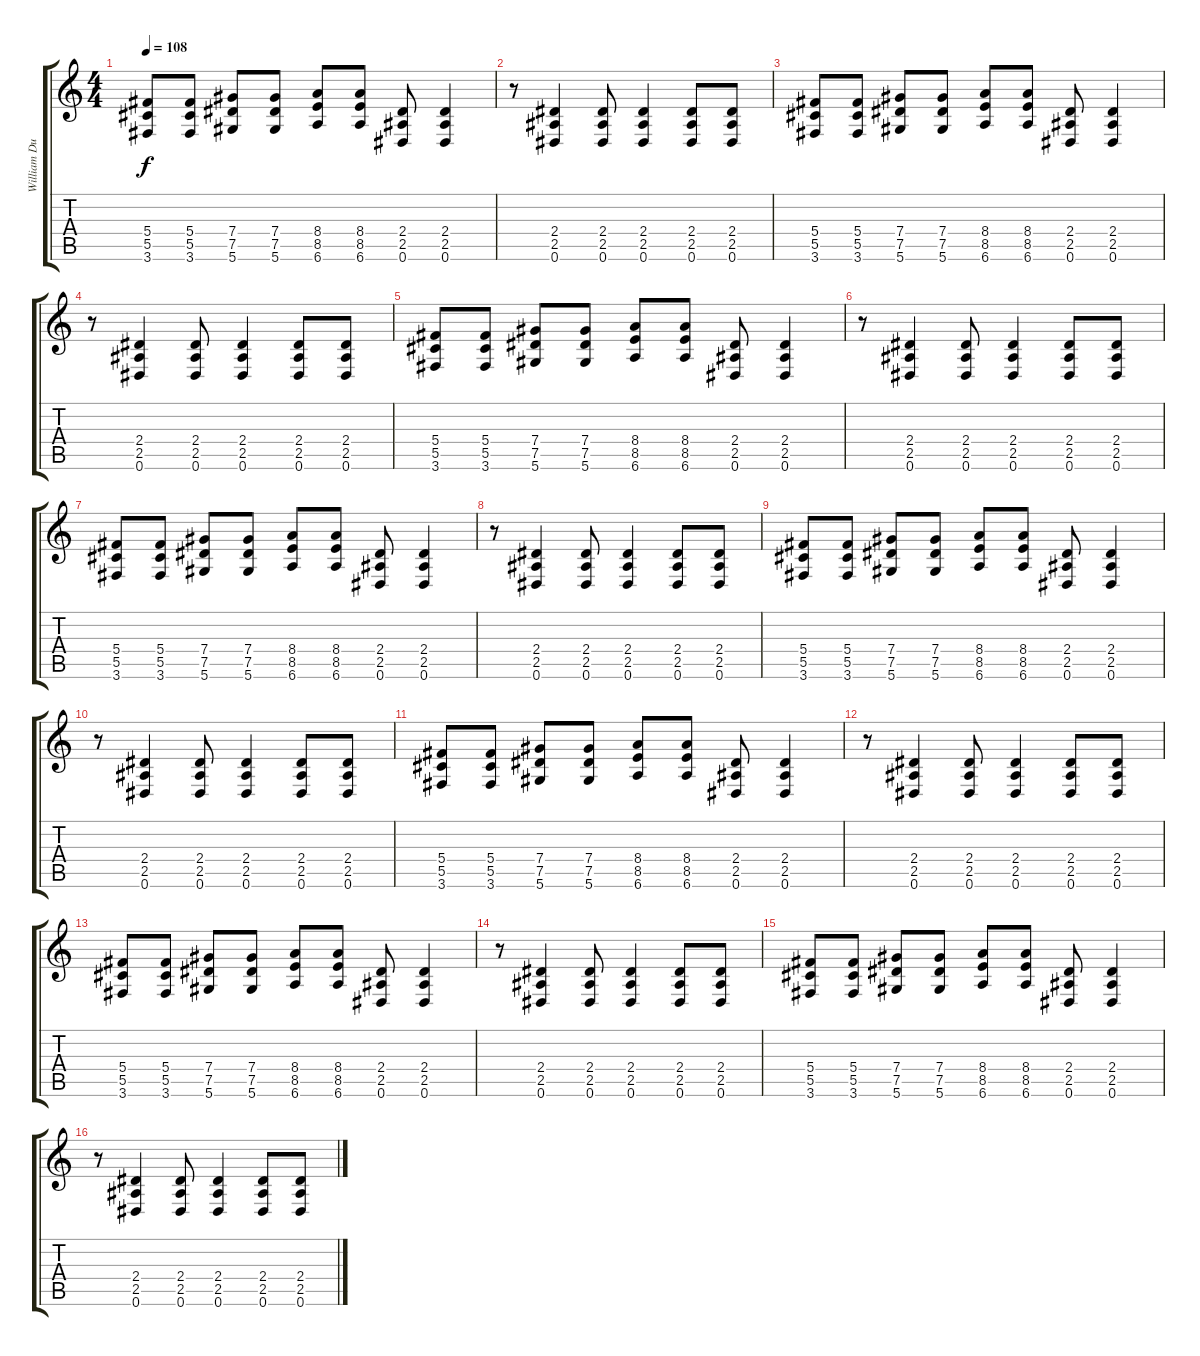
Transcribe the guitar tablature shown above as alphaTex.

\track ("William DuVall" "William Du") {instrument distortionguitar}
\staff {score tabs}
\tuning (Eb4 Bb3 Gb3 Db3 Ab2 Eb2) {hide}
\ts (4 4)
\tempo 108
\clef g2
\ks c
(5.4 5.5 3.6).8{dy f} (5.4 5.5 3.6).8 (7.4 7.5 5.6).8 (7.4 7.5 5.6).8 (8.4 8.5 6.6).8 (8.4 8.5 6.6).8 (2.4 2.5 0.6).8 (2.4 2.5 0.6).4 |
r.8 (2.4 2.5 0.6).4 (2.4 2.5 0.6).8 (2.4 2.5 0.6).4 (2.4 2.5 0.6).8 (2.4 2.5 0.6).8 |
(5.4 5.5 3.6).8 (5.4 5.5 3.6).8 (7.4 7.5 5.6).8 (7.4 7.5 5.6).8 (8.4 8.5 6.6).8 (8.4 8.5 6.6).8 (2.4 2.5 0.6).8 (2.4 2.5 0.6).4 |
r.8 (2.4 2.5 0.6).4 (2.4 2.5 0.6).8 (2.4 2.5 0.6).4 (2.4 2.5 0.6).8 (2.4 2.5 0.6).8 |
(5.4 5.5 3.6).8 (5.4 5.5 3.6).8 (7.4 7.5 5.6).8 (7.4 7.5 5.6).8 (8.4 8.5 6.6).8 (8.4 8.5 6.6).8 (2.4 2.5 0.6).8 (2.4 2.5 0.6).4 |
r.8 (2.4 2.5 0.6).4 (2.4 2.5 0.6).8 (2.4 2.5 0.6).4 (2.4 2.5 0.6).8 (2.4 2.5 0.6).8 |
(5.4 5.5 3.6).8 (5.4 5.5 3.6).8 (7.4 7.5 5.6).8 (7.4 7.5 5.6).8 (8.4 8.5 6.6).8 (8.4 8.5 6.6).8 (2.4 2.5 0.6).8 (2.4 2.5 0.6).4 |
r.8 (2.4 2.5 0.6).4 (2.4 2.5 0.6).8 (2.4 2.5 0.6).4 (2.4 2.5 0.6).8 (2.4 2.5 0.6).8 |
(5.4 5.5 3.6).8 (5.4 5.5 3.6).8 (7.4 7.5 5.6).8 (7.4 7.5 5.6).8 (8.4 8.5 6.6).8 (8.4 8.5 6.6).8 (2.4 2.5 0.6).8 (2.4 2.5 0.6).4 |
r.8 (2.4 2.5 0.6).4 (2.4 2.5 0.6).8 (2.4 2.5 0.6).4 (2.4 2.5 0.6).8 (2.4 2.5 0.6).8 |
(5.4 5.5 3.6).8 (5.4 5.5 3.6).8 (7.4 7.5 5.6).8 (7.4 7.5 5.6).8 (8.4 8.5 6.6).8 (8.4 8.5 6.6).8 (2.4 2.5 0.6).8 (2.4 2.5 0.6).4 |
r.8 (2.4 2.5 0.6).4 (2.4 2.5 0.6).8 (2.4 2.5 0.6).4 (2.4 2.5 0.6).8 (2.4 2.5 0.6).8 |
(5.4 5.5 3.6).8 (5.4 5.5 3.6).8 (7.4 7.5 5.6).8 (7.4 7.5 5.6).8 (8.4 8.5 6.6).8 (8.4 8.5 6.6).8 (2.4 2.5 0.6).8 (2.4 2.5 0.6).4 |
r.8 (2.4 2.5 0.6).4 (2.4 2.5 0.6).8 (2.4 2.5 0.6).4 (2.4 2.5 0.6).8 (2.4 2.5 0.6).8 |
(5.4 5.5 3.6).8 (5.4 5.5 3.6).8 (7.4 7.5 5.6).8 (7.4 7.5 5.6).8 (8.4 8.5 6.6).8 (8.4 8.5 6.6).8 (2.4 2.5 0.6).8 (2.4 2.5 0.6).4 |
r.8 (2.4 2.5 0.6).4 (2.4 2.5 0.6).8 (2.4 2.5 0.6).4 (2.4 2.5 0.6).8 (2.4 2.5 0.6).8
